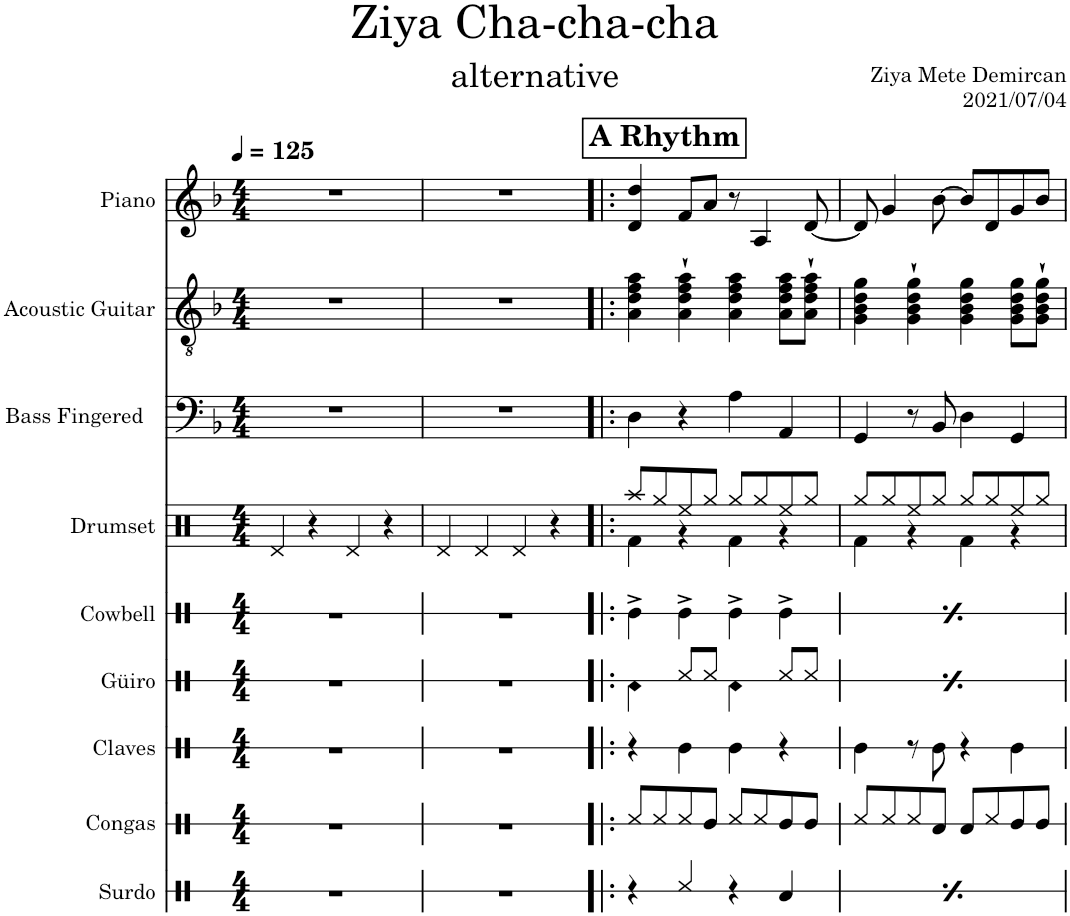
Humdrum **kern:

**kern	**kern	**kern	**kern	**kern	**kern	**kern	**kern	**kern
*part9	*part8	*part7	*part6	*part5	*part4	*part3	*part2	*part1
*staff9	*staff8	*staff7	*staff6	*staff5	*staff4	*staff3	*staff2	*staff1
*I"Surdo	*I"Congas	*I"Claves	*I"Güiro	*I"Cowbell	*I"Drumset	*I"Bass Fingered	*I"Acoustic Guitar	*I"Piano
*I'Srd.	*I'Con.	*I'Clv.	*I'Gro.	*I'Cwb.	*I'D. Set	*	*I'Guit.	*I'Pno.
*stria1	*stria1	*stria1	*stria1	*stria1	*	*	*	*
*clefX	*clefX	*clefX	*clefX	*clefX	*clefX	*clefF4	*clefGv2	*clefG2
*	*	*	*	*	*	*Trd7c12	*	*
*k[]	*k[]	*k[]	*k[]	*k[]	*k[]	*k[b-]	*k[b-]	*k[b-]
*M4/4	*M4/4	*M4/4	*M4/4	*M4/4	*M4/4	*M4/4	*M4/4	*M4/4
*MM125	*MM125	*MM125	*MM125	*MM125	*MM125	*MM125	*MM125	*MM125
=1	=1	=1	=1	=1	=1	=1	=1	=1
1r	1r	1r	1r	1r	4Rd/	1r	1r	1r
.	.	.	.	.	4r	.	.	.
.	.	.	.	.	4Rd/	.	.	.
.	.	.	.	.	4r	.	.	.
=2	=2	=2	=2	=2	=2	=2	=2	=2
1r	1r	1r	1r	1r	4Rd/	1r	1r	1r
.	.	.	.	.	4Rd/	.	.	.
.	.	.	.	.	4Rd/	.	.	.
.	.	.	.	.	4r	.	.	.
!!LO:REH:place=s1:a:B:cj:fs=14:t=A Rhythm
=3!|:	=3!|:	=3!|:	=3!|:	=3!|:	=3!|:	=3!|:	=3!|:	=3!|:
!	!	!	!LO:N:head=diamond	!	!	!	!	!
*	*	*	*	*	*^	*	*	*
4r	8Rf/L	4r	4Rd\	4Re^\	8Raa/L	4Rf\	4D\	4A\ 4d\ 4f\ 4a\	4d/ 4dd/
.	8Rf/	.	.	.	8Rgg/	.	.	.	.
4Rf/	8Rf/	4Re\	8Rf/L	4Re^\	8Ree/	4r	4r	4A\` 4d\` 4f\` 4a\`	8f/L
.	8Re/J	.	8Rf/J	.	8Rgg/J	.	.	.	8a/J
!	!	!	!LO:N:head=diamond	!	!	!	!	!	!
4r	8Rf/L	4Re\	4Rd\	4Re^\	8Rgg/L	4Rf\	4A\	4A\ 4d\ 4f\ 4a\	8r
.	8Rf/	.	.	.	8Rgg/	.	.	.	4A/
4Rd/	8Re/	4r	8Rf/L	4Re^\	8Ree/	4r	4AA/	8A\ 8d\ 8f\ 8a\L	.
.	8Re/J	.	8Rf/J	.	8Rgg/J	.	.	8A\` 8d\` 8f\` 8a\`J	[8d/
=4	=4	=4	=4	=4	=4	=4	=4	=4	=4
!	!	!	!LO:N:head=diamond	!	!	!	!	!	!
4r	8Rf/L	4Re\	4Rd\	4Re^\	8Rgg/L	4Rf\	4GG/	4G\ 4B-\ 4d\ 4g\	8d/]
.	8Rf/	.	.	.	8Rgg/	.	.	.	4g/
4Rf/	8Rf/	8r	8Rf/L	4Re^\	8Ree/	4r	8r	4G\` 4B-\` 4d\` 4g\`	.
.	8Rd/J	8Re\	8Rf/J	.	8Rgg/J	.	8BB-/	.	[8b-\
!	!	!	!LO:N:head=diamond	!	!	!	!	!	!
4r	8Rd/L	4r	4Rd\	4Re^\	8Rgg/L	4Rf\	4D\	4G\ 4B-\ 4d\ 4g\	8b-/L]
.	8Rf/	.	.	.	8Rgg/	.	.	.	8d/
4Rd/	8Re/	4Re\	8Rf/L	4Re^\	8Ree/	4r	4GG/	8G\ 8B-\ 8d\ 8g\L	8g/
.	8Re/J	.	8Rf/J	.	8Rgg/J	.	.	8G\` 8B-\` 8d\` 8g\`J	8b-/J
*	*	*	*	*	*v	*v	*	*	*
=	=	=	=	=	=	=	=	=
*-	*-	*-	*-	*-	*-	*-	*-	*-
